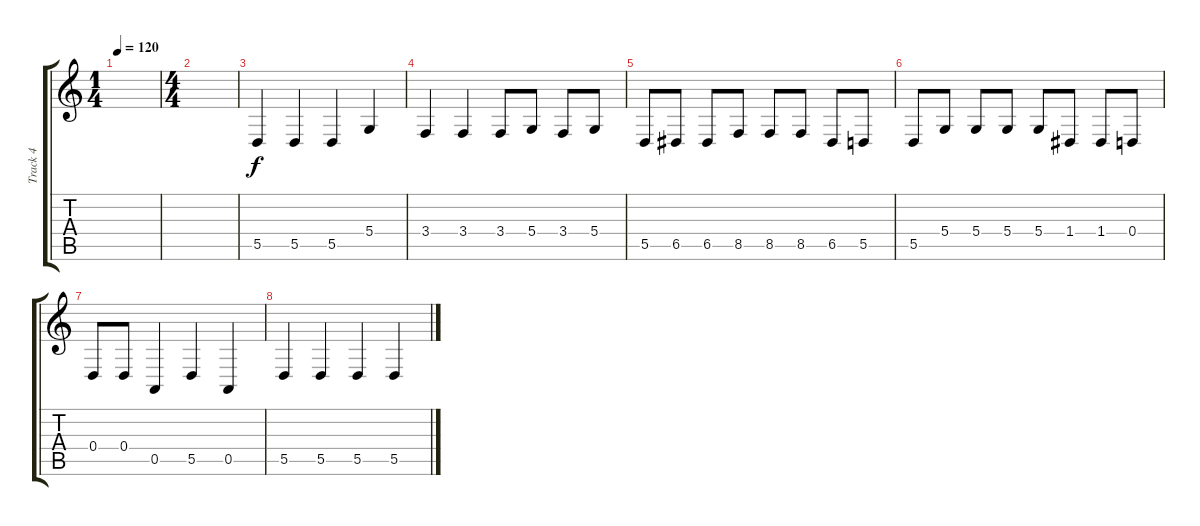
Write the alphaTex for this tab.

\track ("Track 4" "Track 4") {instrument violin}
\staff {score tabs}
\tuning (E4 B3 G3 D3 A2 E2) {hide}
\ts (1 4)
\tempo 120
\clef g2
\ks c
|
\ts (4 4)
|
5.5.4 5.5.4 5.5.4 5.4.4 |
3.4.4 3.4.4 3.4.8 5.4.8 3.4.8 5.4.8 |
5.5.8 6.5.8 6.5.8 8.5.8 8.5.8 8.5.8 6.5.8 5.5.8 |
5.5.8 5.4.8 5.4.8 5.4.8 5.4.8 1.4.8 1.4.8 0.4.8 |
0.4.8 0.4.8 0.5.4 5.5.4 0.5.4 |
5.5.4 5.5.4 5.5.4 5.5.4
